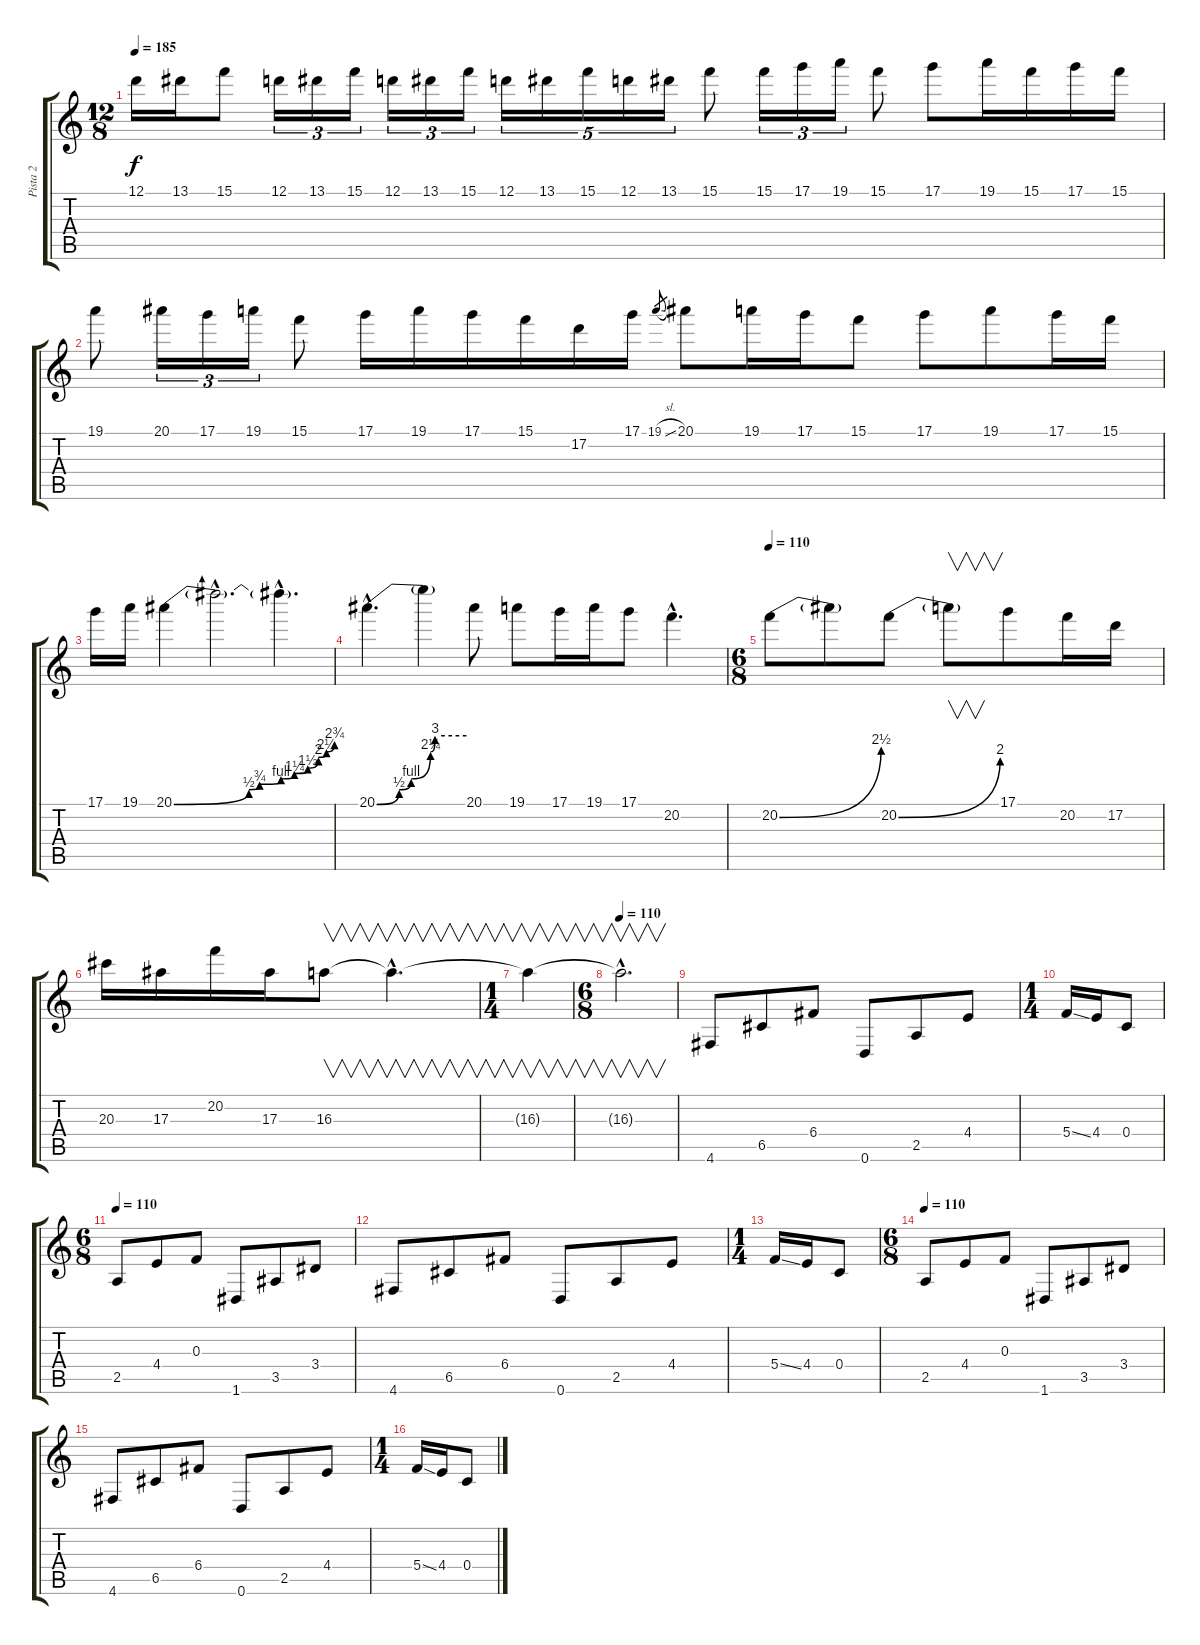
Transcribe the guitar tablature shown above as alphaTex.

\track ("Pista 2" "Pista 2") {instrument distortionguitar}
\staff {score tabs}
\tuning (D4 A3 F3 C3 G2 D2) {hide}
\ts (12 8)
\tempo 185
\clef g2
\ks c
12.1.16{dy f} 13.1.16 15.1.8 12.1.16{tu (3 2)} 13.1.16{tu (3 2)} 15.1.16{tu (3 2)} 12.1.16{tu (3 2)} 13.1.16{tu (3 2)} 15.1.16{tu (3 2)} 12.1.16{tu (5 4)} 13.1.16{tu (5 4)} 15.1.16{tu (5 4)} 12.1.16{tu (5 4)} 13.1.16{tu (5 4)} 15.1.8 15.1.16{tu (3 2)} 17.1.16{tu (3 2)} 19.1.16{tu (3 2)} 15.1.8 17.1.8 19.1.16 15.1.16 17.1.16 15.1.16 |
19.1.8 20.1.16{tu (3 2)} 17.1.16{tu (3 2)} 19.1.16{tu (3 2)} 15.1.8 17.1.16 19.1.16 17.1.16 15.1.16 17.2.16 17.1.16 19.1{sl}.8{gr} 20.1.8 19.1.16 17.1.16 15.1.8 17.1.8 19.1.8 17.1.16 15.1.16 |
17.1.16 19.1.16 20.1{be (custom 0 0 28 2 32 3 40 4 45 5 50 6 54 8 57 9 60 11)}.4 20.1{hac t}.2{d} 20.1{hac t}.4{d} |
20.1{be (custom 0 0 15 2 23 4 36 9 39 12 60 12) hac}.4{d} 20.1{t}.4 20.1.8 19.1.8 17.1.16 19.1.16 17.1.8 20.2{hac}.4{d} |
\ts (6 8)
\tempo 110
20.2{be (bend 0 0 60 10)}.8 20.2{t}.8 20.2{be (bend 0 0 60 8)}.8 20.2{t}.8{v} 17.1.8 20.2.16 17.2.16 |
20.3.16 17.3.16 20.2.16 17.3.16 16.3.8{v} 16.3{hac t}.4{v d} |
\ts (1 4)
16.3{t}.4{v} |
\ts (6 8)
\tempo 110
16.3{hac t}.2{v d} |
4.6.8{volume 8} 6.5.8 6.4.8 0.6.8 2.5.8 4.4.8 |
\ts (1 4)
5.4{ss}.16 4.4.16 0.4.8 |
\ts (6 8)
\tempo 110
2.5.8 4.4.8 0.3.8 1.6.8 3.5.8 3.4.8 |
4.6.8 6.5.8 6.4.8 0.6.8 2.5.8 4.4.8 |
\ts (1 4)
5.4{ss}.16 4.4.16 0.4.8 |
\ts (6 8)
\tempo 110
2.5.8 4.4.8 0.3.8 1.6.8 3.5.8 3.4.8 |
4.6.8 6.5.8 6.4.8 0.6.8 2.5.8 4.4.8 |
\ts (1 4)
5.4{ss}.16 4.4.16 0.4.8
